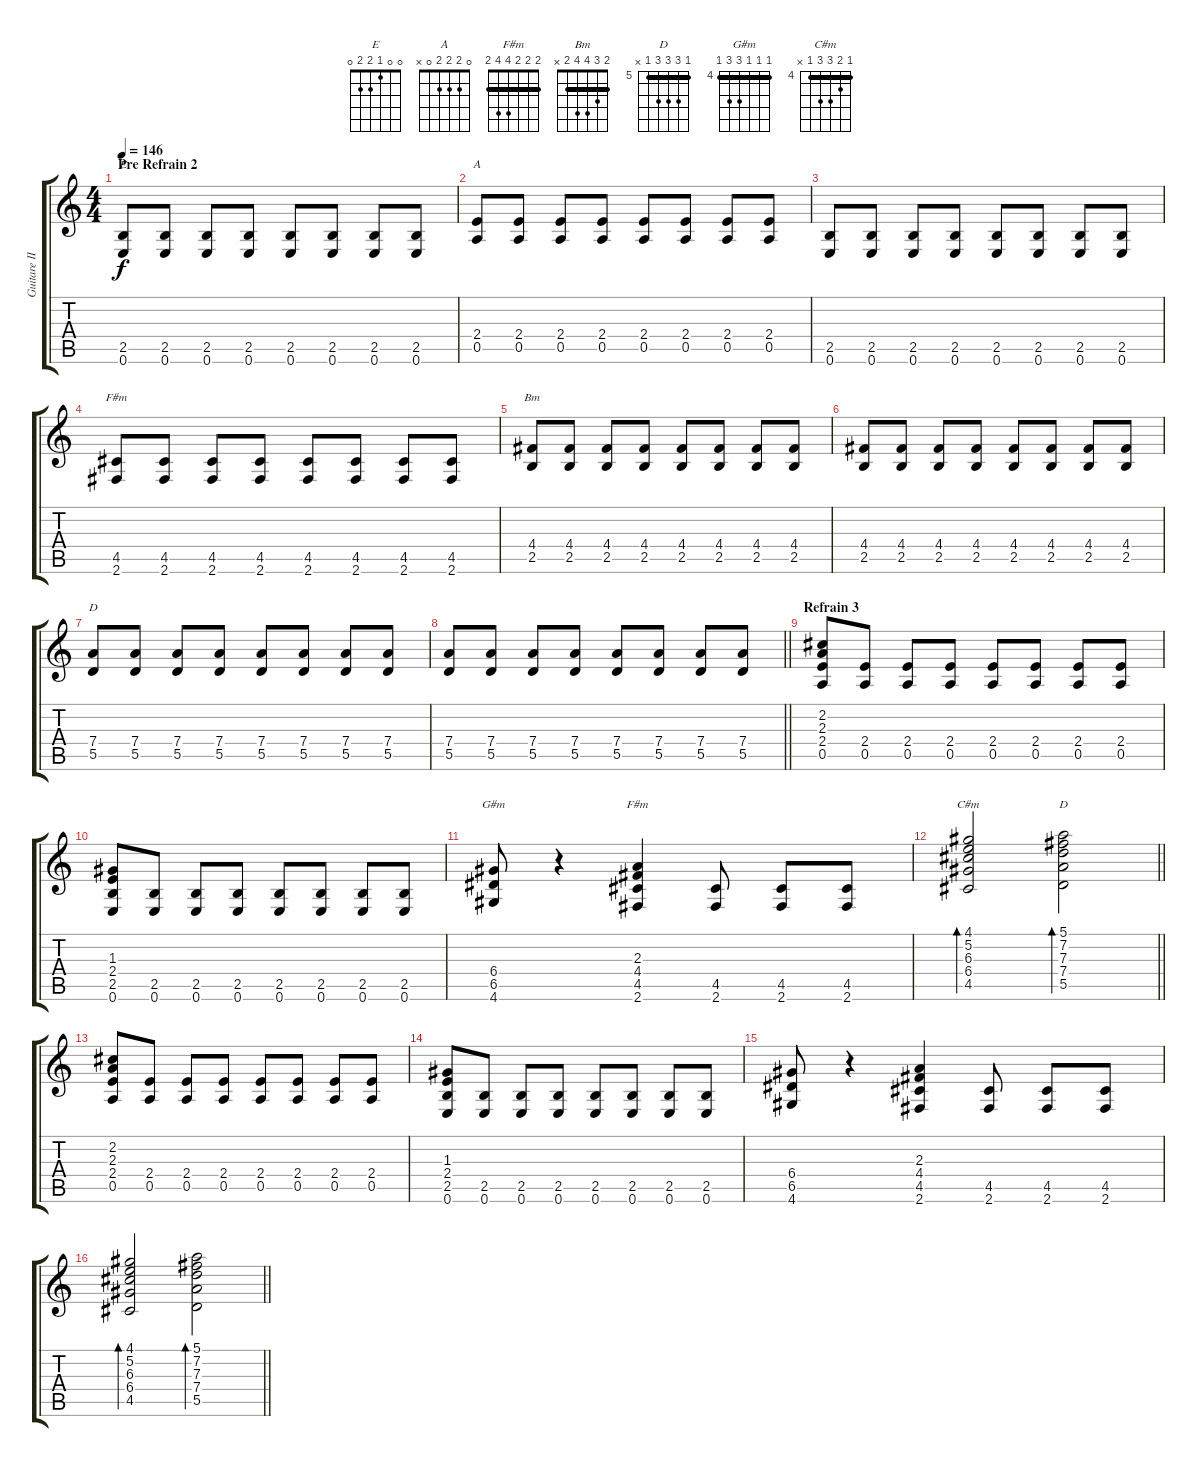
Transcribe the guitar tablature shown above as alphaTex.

\track ("Guitare II" "Guitare II") {instrument electricguitarclean}
\staff {score tabs}
\tuning (E4 B3 G3 D3 A2 E2) {hide}
\chord ("E" 0 0 1 2 2 0)
\chord ("A" 0 2 2 2 0 x)
\chord ("F#m" 2 2 2 4 0 2) {barre 2}
\chord ("Bm" 2 3 4 4 2 x) {barre 2}
\chord ("D" 2 3 2 0 x x) {barre 2}
\chord ("G#m" 4 4 4 6 6 4) {firstfret 4 barre 4}
\chord ("F#m" 2 2 2 4 4 2) {barre 2}
\chord ("C#m" 4 5 6 6 4 x) {firstfret 4 barre 4}
\chord ("D" 5 7 7 7 5 x) {firstfret 5 barre 5}
\ts (4 4)
\section ("" "Pre Refrain 2")
\tempo 146
\clef g2
\ks c
(2.5 0.6).8{ch "E" dy f} (2.5 0.6).8 (2.5 0.6).8 (2.5 0.6).8 (2.5 0.6).8 (2.5 0.6).8 (2.5 0.6).8 (2.5 0.6).8 |
(2.4 0.5).8{ch "A"} (2.4 0.5).8 (2.4 0.5).8 (2.4 0.5).8 (2.4 0.5).8 (2.4 0.5).8 (2.4 0.5).8 (2.4 0.5).8 |
(2.5 0.6).8 (2.5 0.6).8 (2.5 0.6).8 (2.5 0.6).8 (2.5 0.6).8 (2.5 0.6).8 (2.5 0.6).8 (2.5 0.6).8 |
(4.5 2.6).8{ch "F#m"} (4.5 2.6).8 (4.5 2.6).8 (4.5 2.6).8 (4.5 2.6).8 (4.5 2.6).8 (4.5 2.6).8 (4.5 2.6).8 |
(4.4 2.5).8{ch "Bm"} (4.4 2.5).8 (4.4 2.5).8 (4.4 2.5).8 (4.4 2.5).8 (4.4 2.5).8 (4.4 2.5).8 (4.4 2.5).8 |
(4.4 2.5).8 (4.4 2.5).8 (4.4 2.5).8 (4.4 2.5).8 (4.4 2.5).8 (4.4 2.5).8 (4.4 2.5).8 (4.4 2.5).8 |
(7.4 5.5).8{ch "D"} (7.4 5.5).8 (7.4 5.5).8 (7.4 5.5).8 (7.4 5.5).8 (7.4 5.5).8 (7.4 5.5).8 (7.4 5.5).8 |
\barLineRight lightlight
(7.4 5.5).8 (7.4 5.5).8 (7.4 5.5).8 (7.4 5.5).8 (7.4 5.5).8 (7.4 5.5).8 (7.4 5.5).8 (7.4 5.5).8 |
\section ("" "Refrain 3")
(2.2 2.3 2.4 0.5).8 (2.4 0.5).8 (2.4 0.5).8 (2.4 0.5).8 (2.4 0.5).8 (2.4 0.5).8 (2.4 0.5).8 (2.4 0.5).8 |
(1.3 2.4 2.5 0.6).8 (2.5 0.6).8 (2.5 0.6).8 (2.5 0.6).8 (2.5 0.6).8 (2.5 0.6).8 (2.5 0.6).8 (2.5 0.6).8 |
(6.4 6.5 4.6).8{ch "G#m"} r.4 (2.3 4.4 4.5 2.6).4{ch "F#m"} (4.5 2.6).8 (4.5 2.6).8 (4.5 2.6).8 |
\barLineRight lightlight
(4.1 5.2 6.3 6.4 4.5).2{bd 60 ch "C#m"} (5.1 7.2 7.3 7.4 5.5).2{bd 60 ch "D"} |
(2.2 2.3 2.4 0.5).8 (2.4 0.5).8 (2.4 0.5).8 (2.4 0.5).8 (2.4 0.5).8 (2.4 0.5).8 (2.4 0.5).8 (2.4 0.5).8 |
(1.3 2.4 2.5 0.6).8 (2.5 0.6).8 (2.5 0.6).8 (2.5 0.6).8 (2.5 0.6).8 (2.5 0.6).8 (2.5 0.6).8 (2.5 0.6).8 |
(6.4 6.5 4.6).8 r.4 (2.3 4.4 4.5 2.6).4 (4.5 2.6).8 (4.5 2.6).8 (4.5 2.6).8 |
\barLineRight lightlight
(4.1 5.2 6.3 6.4 4.5).2{bd 60} (5.1 7.2 7.3 7.4 5.5).2{bd 60}
